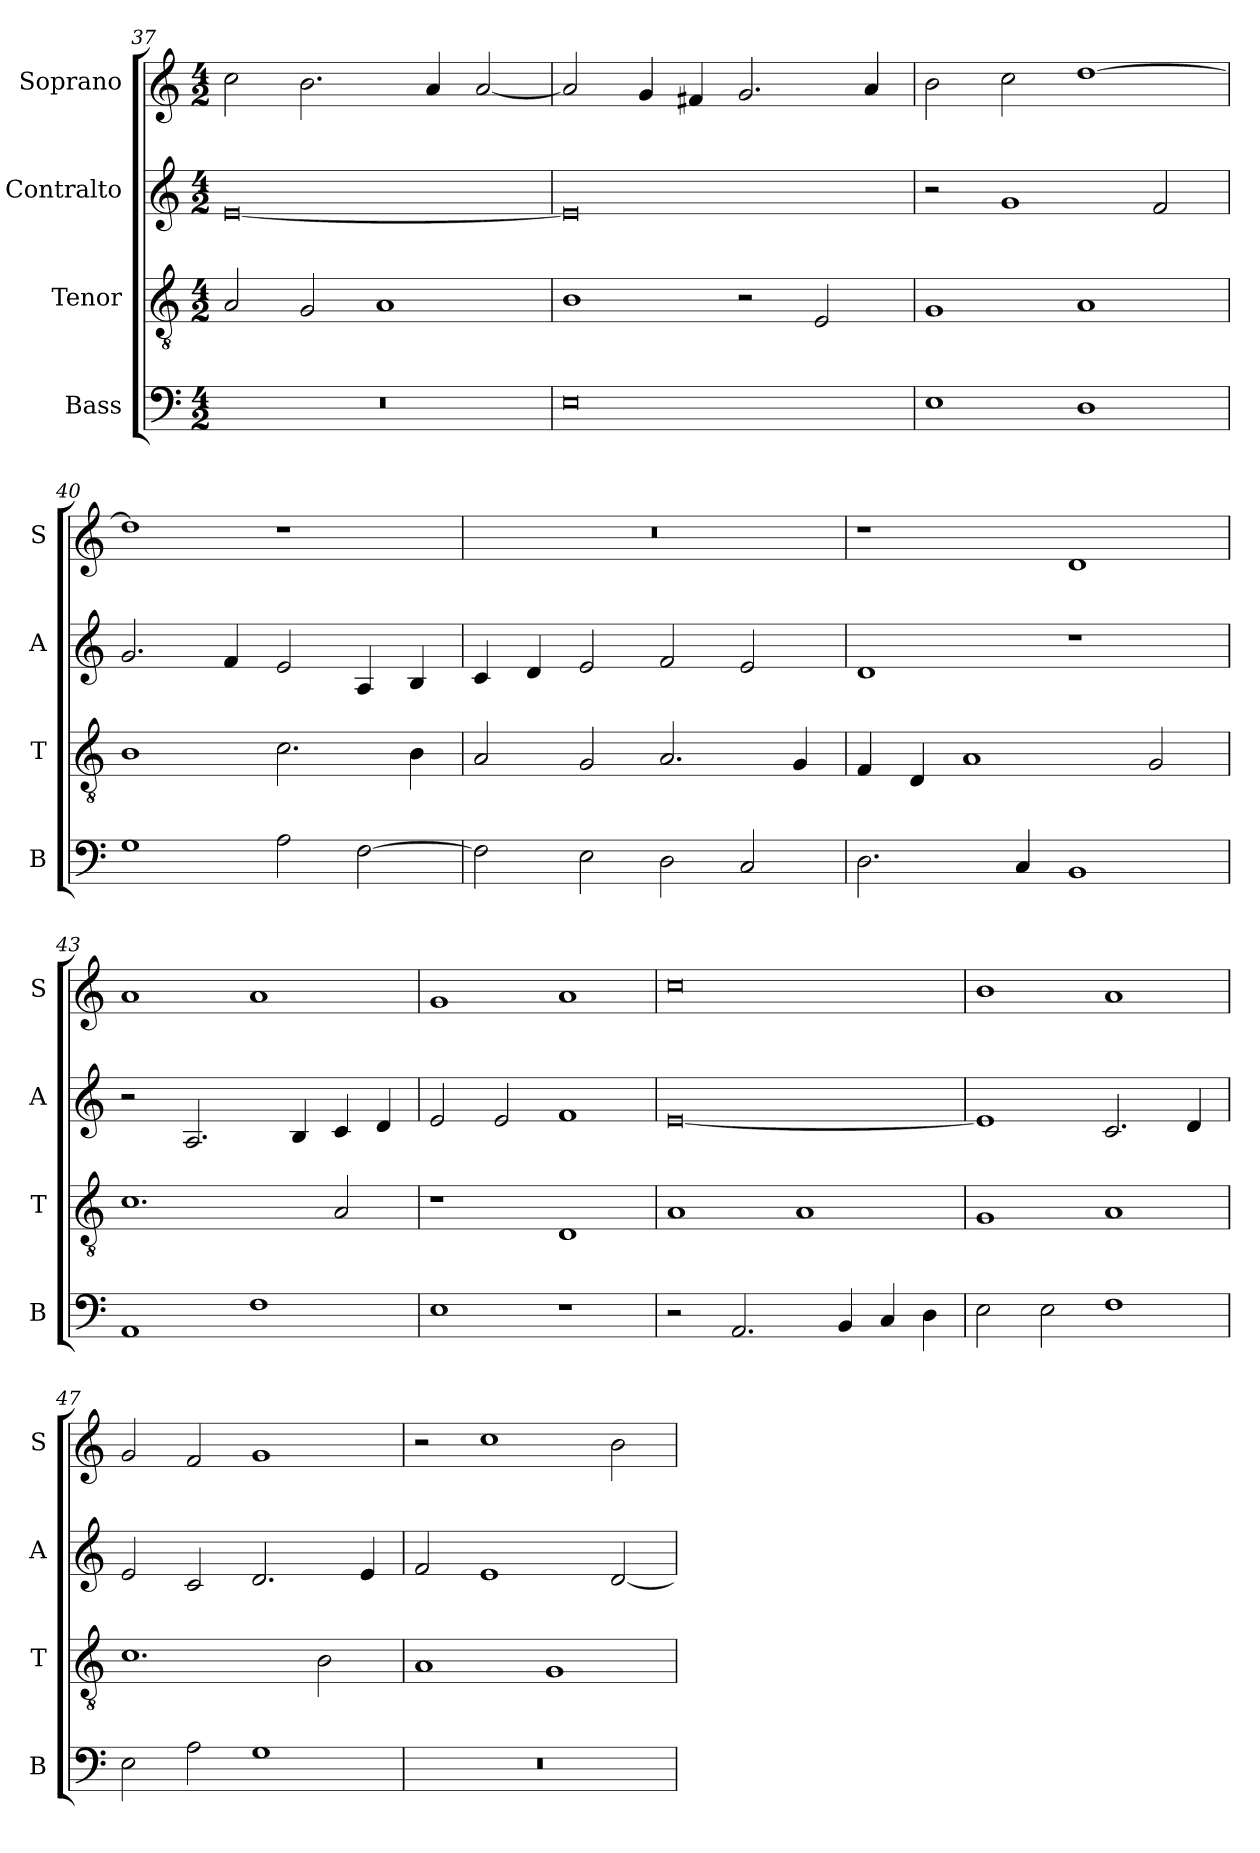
**kern	**kern	**kern	**kern
*part4	*part3	*part2	*part1
*staff4	*staff3	*staff2	*staff1
*I"Bass	*I"Tenor	*I"Contralto	*I"Soprano
*I'B	*I'T	*I'A	*I'S
*clefF4	*clefGv2	*clefG2	*clefG2
*k[]	*k[]	*k[]	*k[]
*M4/2	*M4/2	*M4/2	*M4/2
=37	=37	=37	=37
0r	2A	[0e	2cc
.	2G	.	2.b
.	1A	.	.
.	.	.	4a
.	.	.	[2a
=38	=38	=38	=38
0E	1B	0e]	2a]
.	.	.	4g
.	.	.	4f#X
.	2r	.	2.g
.	2E	.	.
.	.	.	4a
=39	=39	=39	=39
1E	1G	2r	2b
.	.	1g	2cc
1D	1A	.	[1dd
.	.	2f	.
=40	=40	=40	=40
1G	1B	2.g	1dd]
.	.	4f	.
2A	2.c	2e	1r
[2F	.	4A	.
.	4B	4B	.
=41	=41	=41	=41
2F]	2A	4c	0r
.	.	4d	.
2E	2G	2e	.
2D	2.A	2f	.
2C	.	2e	.
.	4G	.	.
=42	=42	=42	=42
2.D	4F	1d	1r
.	4D	.	.
.	1A	.	.
4C	.	.	.
1BB	.	1r	1d
.	2G	.	.
=43	=43	=43	=43
1AA	1.c	2r	1a
.	.	2.A	.
1F	.	.	1a
.	.	4B	.
.	2A	4c	.
.	.	4d	.
=44	=44	=44	=44
1E	1r	2e	1g
.	.	2e	.
1r	1D	1f	1a
=45	=45	=45	=45
2r	1A	[0e	0cc
2.AA	.	.	.
.	1A	.	.
4BB	.	.	.
4C	.	.	.
4D	.	.	.
=46	=46	=46	=46
2E	1G	1e]	1b
2E	.	.	.
1F	1A	2.c	1a
.	.	4d	.
=47	=47	=47	=47
2E	1.c	2e	2g
2A	.	2c	2f
1G	.	2.d	1g
.	2B	.	.
.	.	4e	.
=48	=48	=48	=48
0r	1A	2f	2r
.	.	1e	1cc
.	1G	.	.
.	.	[2d	2b
=	=	=	=
*-	*-	*-	*-
